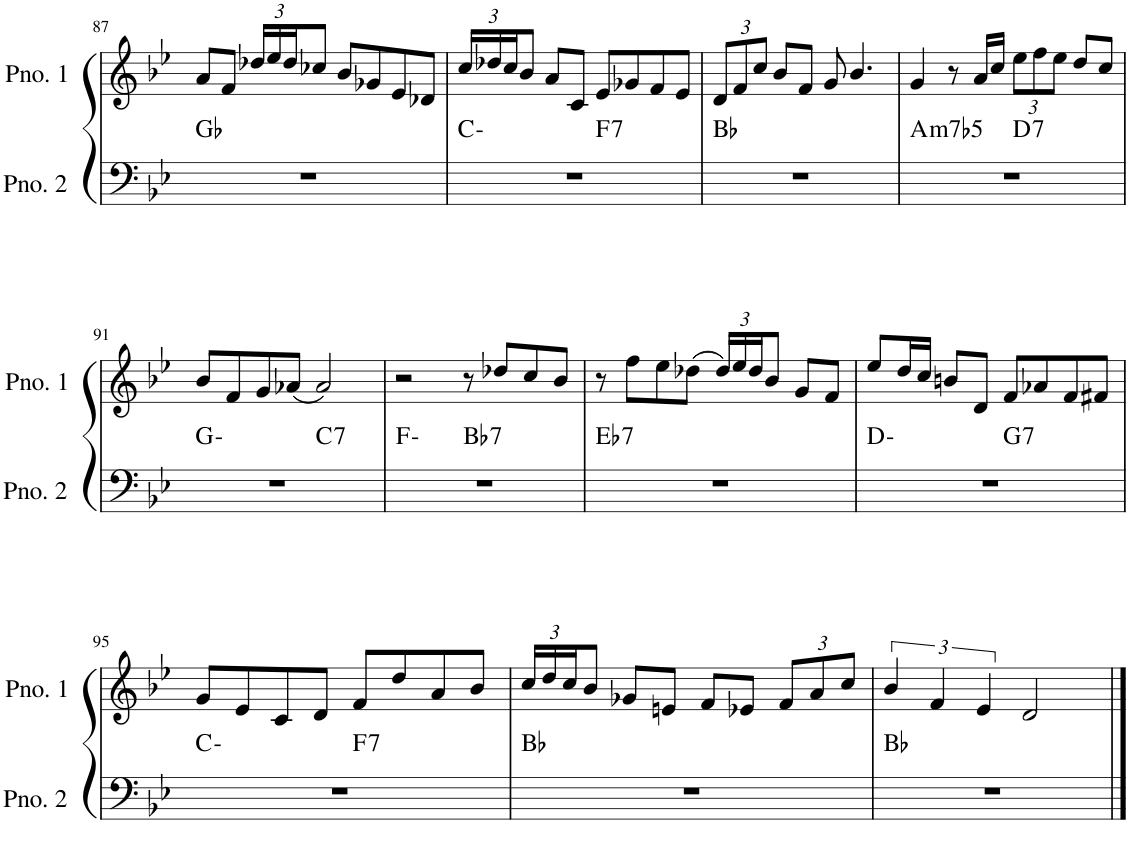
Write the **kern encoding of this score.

**kern	**harte	**kern
*part2	*part2	*part1
*staff2	*	*staff1
*I"ピアノ 2	*	*I"ピアノ 1
!!LO:PB:g=z
*clefF4	*	*clefG2
*k[b-e-]	*	*k[b-e-]
*M4/4	*	*M4/4
=87	=87	=87
1r	Gb:maj	8a/L
.	.	8f/J
*	*	*Xbrackettup
.	.	24dd-X/LL
.	.	24ee-/
.	.	24dd-/J
.	.	8cc-X/J
.	.	8b-/L
.	.	8g-X/
.	.	8e-/
.	.	8d-X/J
=88	=88	=88
*^	*	*
1r	2ryy	C:min	24cc/LL
.	.	.	24dd-X/
.	.	.	24cc/J
.	.	.	8b-/J
.	.	.	8a/L
.	.	.	8c/J
!	!	!LO:H:kt=7	!
.	2ryy	F:7	8e-/L
.	.	.	8g-X/
.	.	.	8f/
.	.	.	8e-/J
*v	*v	*	*
=89	=89	=89
1r	Bb:maj	12d/L
.	.	12f/
.	.	12cc/J
.	.	8b-/L
.	.	8f/J
.	.	8g/
.	.	4.b-/
=90	=90	=90
!	!LO:H:kt=m7b5	!
*^	*	*
1r	2ryy	A:hdim7	4g/
.	.	.	8r
.	.	.	16a/LL
.	.	.	16cc/JJ
!	!	!LO:H:kt=7	!
.	2ryy	D:7	12ee-\L
.	.	.	12ff\
.	.	.	12ee-\J
.	.	.	8dd/L
.	.	.	8cc/J
!!LO:LB:g=z
=91	=91	=91	=91
1r	2ryy	G:min	8b-/L
.	.	.	8f/
.	.	.	8g/
.	.	.	(8a-X/J
!	!	!LO:H:kt=7	!
.	2ryy	C:7	2a-/)
=92	=92	=92	=92
1r	2ryy	F:min	2r
!	!	!LO:H:kt=7	!
.	2ryy	Bb:7	8r
.	.	.	8dd-X/L
.	.	.	8cc/
.	.	.	8b-/J
=93	=93	=93	=93
!	!	!LO:H:kt=7	!
*v	*v	*	*
1r	Eb:7	8r
.	.	8ff\L
.	.	8ee-\
.	.	(8dd-X\J
.	.	24dd-/LL)
.	.	24ee-/
.	.	24dd-/J
.	.	8b-/J
.	.	8g/L
.	.	8f/J
=94	=94	=94
*^	*	*
1r	2ryy	D:min	8ee-/L
.	.	.	16dd/L
.	.	.	16cc/JJ
.	.	.	8bn/L
.	.	.	8d/J
!	!	!LO:H:kt=7	!
.	2ryy	G:7	8f/L
.	.	.	8a-X/
.	.	.	8f/
.	.	.	8f#X/J
!!LO:LB:g=z
=95	=95	=95	=95
1r	2ryy	C:min	8g/L
.	.	.	8e-/
.	.	.	8c/
.	.	.	8d/J
!	!	!LO:H:kt=7	!
.	2ryy	F:7	8f/L
.	.	.	8dd/
.	.	.	8a/
.	.	.	8b-/J
*v	*v	*	*
=96	=96	=96
1r	Bb:maj	24cc/LL
.	.	24dd/
.	.	24cc/J
.	.	8b-/J
.	.	8g-X/L
.	.	8en/J
.	.	8f/L
.	.	8e-X/J
.	.	12f/L
.	.	12a/
.	.	12cc/J
=97	=97	=97
*	*	*brackettup
1r	Bb:maj	6b-/
.	.	6f/
.	.	6e-/
.	.	2d/
==	==	==
*-	*-	*-
